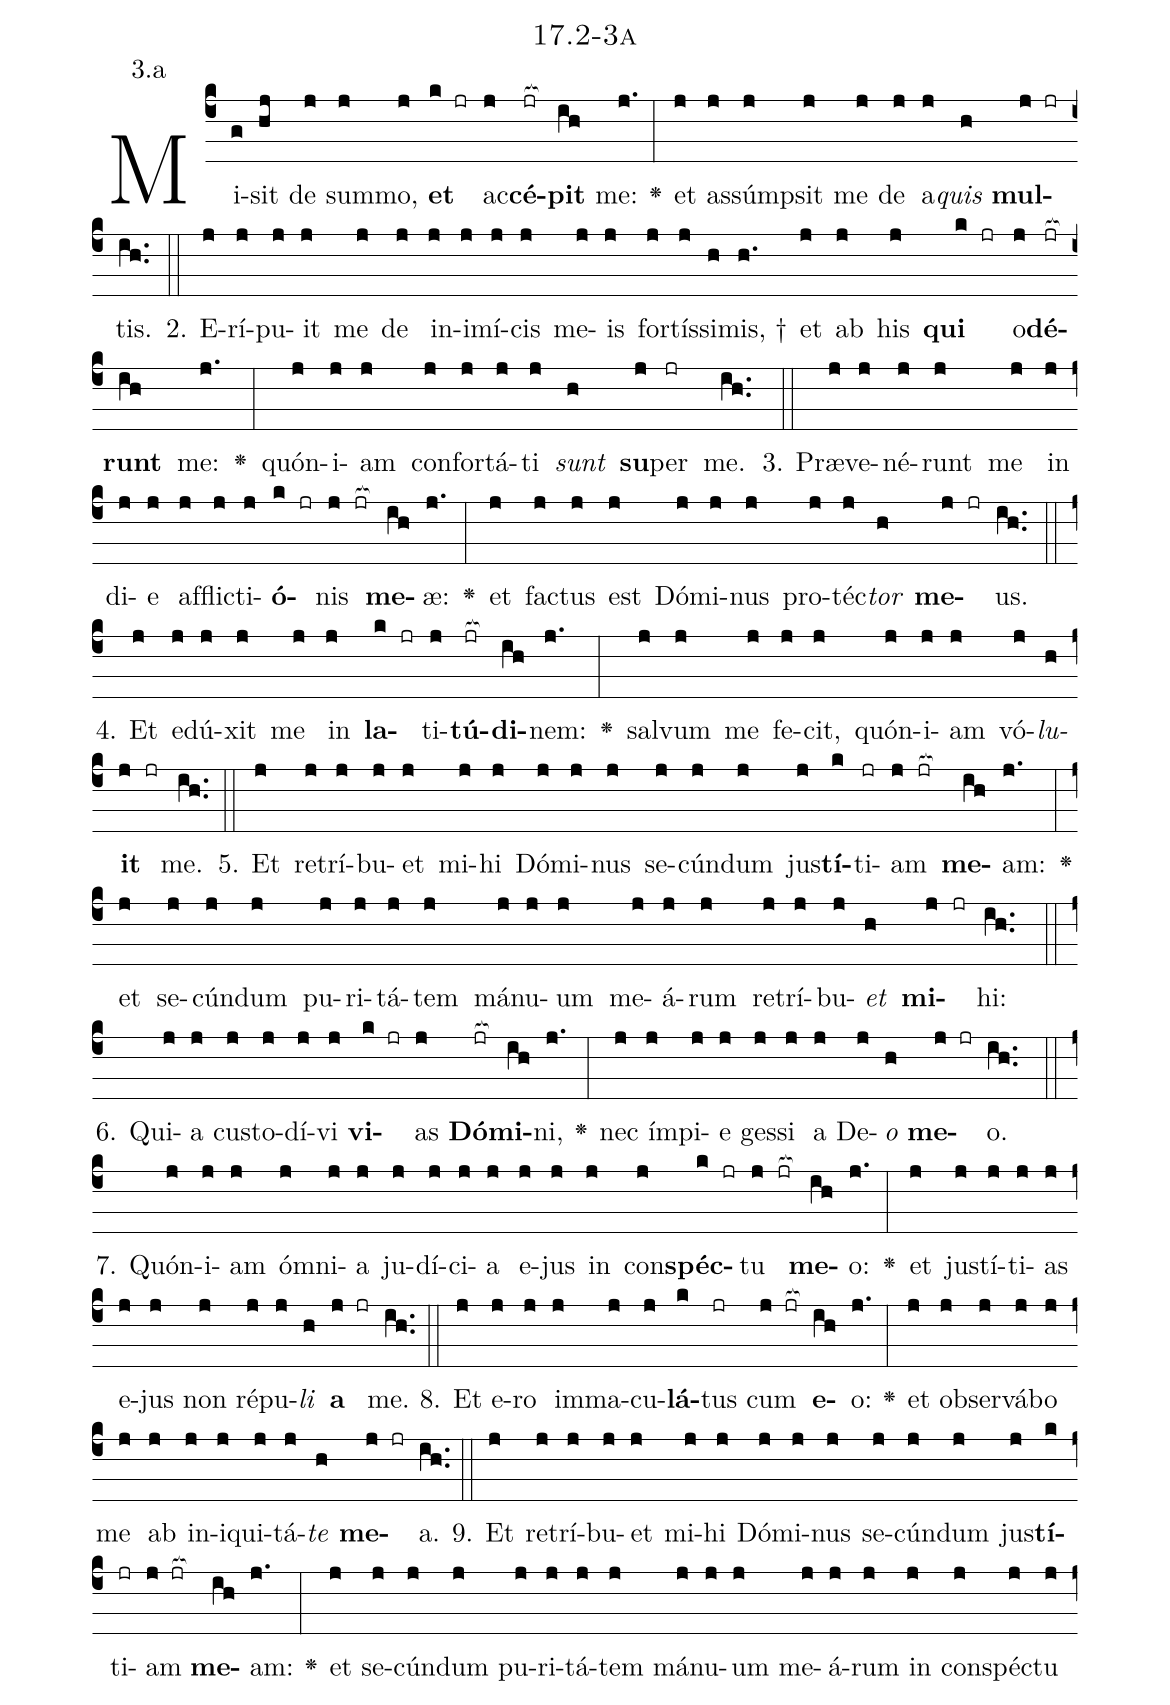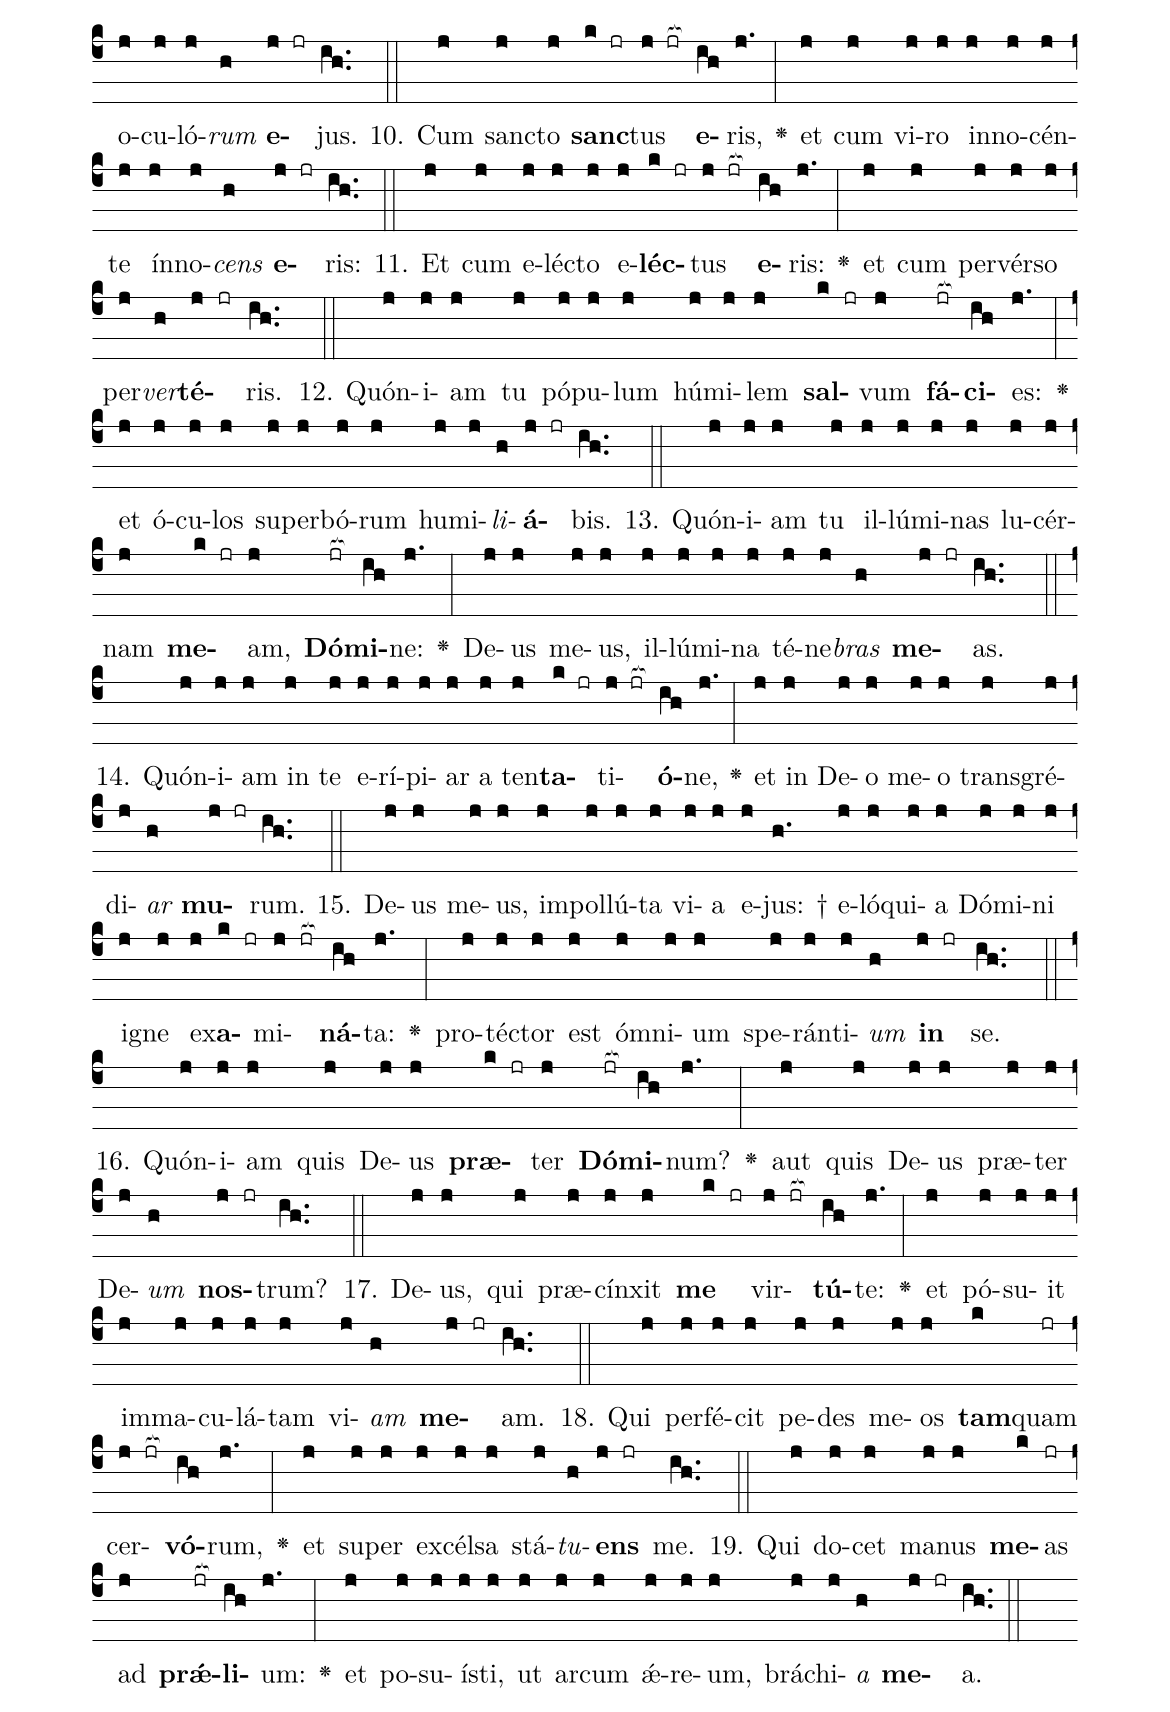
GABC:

name: 17.2-3a;
annotation: 3.a;
%%
(c4)Mi(g)sit(hj) de(j) sum(j)mo,(j) <b>et</b>(k jr) ac(j)<b>cé</b>(jr[ocb:1{])<b>pit</b>(ih[ocb:0}]) me:(j.) <v>\greheightstar</v>(:) et(j) as(j)súmp(j)sit(j) me(j) de(j) a(j)<i>quis</i>(h) <b>mul</b>(j jr)tis.(ih..) (::)
2. E(j)rí(j)pu(j)it(j) me(j) de(j) in(j)i(j)mí(j)cis(j) me(j)is(j) for(j)tís(j)si(h)mis, †(h.) et(j) ab(j) his(j) <b>qui</b>(k jr) o(j)<b>dé</b>(jr[ocb:1{])<b>runt</b>(ih[ocb:0}]) me:(j.) <v>\greheightstar</v>(:) quón(j)i(j)am(j) con(j)for(j)tá(j)ti(j) <i>sunt</i>(h) <b>su</b>(j)per(jr) me.(ih..) (::)
3. Præ(j)ve(j)né(j)runt(j) me(j) in(j) di(j)e(j) af(j)flic(j)ti(j)<b>ó</b>(k jr)nis(j jr[ocb:1{]) <b>me</b>(ih[ocb:0}])æ:(j.) <v>\greheightstar</v>(:) et(j) fac(j)tus(j) est(j) Dó(j)mi(j)nus(j) pro(j)téc(j)<i>tor</i>(h) <b>me</b>(j jr)us.(ih..) (::)
4. Et(j) e(j)dú(j)xit(j) me(j) in(j) <b>la</b>(k jr)ti(j)<b>tú</b>(jr[ocb:1{])<b>di</b>(ih[ocb:0}])nem:(j.) <v>\greheightstar</v>(:) sal(j)vum(j) me(j) fe(j)cit,(j) quón(j)i(j)am(j) vó(j)<i>lu</i>(h)<b>it</b>(j jr) me.(ih..) (::)
5. Et(j) re(j)trí(j)bu(j)et(j) mi(j)hi(j) Dó(j)mi(j)nus(j) se(j)cún(j)dum(j) jus(j)<b>tí</b>(k)ti(jr)am(j jr[ocb:1{]) <b>me</b>(ih[ocb:0}])am:(j.) <v>\greheightstar</v>(:) et(j) se(j)cún(j)dum(j) pu(j)ri(j)tá(j)tem(j) má(j)nu(j)um(j) me(j)á(j)rum(j) re(j)trí(j)bu(j)<i>et</i>(h) <b>mi</b>(j jr)hi:(ih..) (::)
6. Qui(j)a(j) cus(j)to(j)dí(j)vi(j) <b>vi</b>(k jr)as(j) <b>Dó</b>(jr[ocb:1{])<b>mi</b>(ih[ocb:0}])ni,(j.) <v>\greheightstar</v>(:) nec(j) ím(j)pi(j)e(j) ges(j)si(j) a(j) De(j)<i>o</i>(h) <b>me</b>(j jr)o.(ih..) (::)
7. Quón(j)i(j)am(j) óm(j)ni(j)a(j) ju(j)dí(j)ci(j)a(j) e(j)jus(j) in(j) con(j)<b>spéc</b>(k jr)tu(j jr[ocb:1{]) <b>me</b>(ih[ocb:0}])o:(j.) <v>\greheightstar</v>(:) et(j) jus(j)tí(j)ti(j)as(j) e(j)jus(j) non(j) ré(j)pu(j)<i>li</i>(h) <b>a</b>(j jr) me.(ih..) (::)
8. Et(j) e(j)ro(j) im(j)ma(j)cu(j)<b>lá</b>(k)tus(jr) cum(j jr[ocb:1{]) <b>e</b>(ih[ocb:0}])o:(j.) <v>\greheightstar</v>(:) et(j) ob(j)ser(j)vá(j)bo(j) me(j) ab(j) in(j)i(j)qui(j)tá(j)<i>te</i>(h) <b>me</b>(j jr)a.(ih..) (::)
9. Et(j) re(j)trí(j)bu(j)et(j) mi(j)hi(j) Dó(j)mi(j)nus(j) se(j)cún(j)dum(j) jus(j)<b>tí</b>(k)ti(jr)am(j jr[ocb:1{]) <b>me</b>(ih[ocb:0}])am:(j.) <v>\greheightstar</v>(:) et(j) se(j)cún(j)dum(j) pu(j)ri(j)tá(j)tem(j) má(j)nu(j)um(j) me(j)á(j)rum(j) in(j) con(j)spéc(j)tu(j) o(j)cu(j)ló(j)<i>rum</i>(h) <b>e</b>(j jr)jus.(ih..) (::)
10. Cum(j) sanc(j)to(j) <b>sanc</b>(k jr)tus(j jr[ocb:1{]) <b>e</b>(ih[ocb:0}])ris,(j.) <v>\greheightstar</v>(:) et(j) cum(j) vi(j)ro(j) in(j)no(j)cén(j)te(j) ín(j)no(j)<i>cens</i>(h) <b>e</b>(j jr)ris:(ih..) (::)
11. Et(j) cum(j) e(j)léc(j)to(j) e(j)<b>léc</b>(k jr)tus(j jr[ocb:1{]) <b>e</b>(ih[ocb:0}])ris:(j.) <v>\greheightstar</v>(:) et(j) cum(j) per(j)vér(j)so(j) per(j)<i>ver</i>(h)<b>té</b>(j jr)ris.(ih..) (::)
12. Quón(j)i(j)am(j) tu(j) pó(j)pu(j)lum(j) hú(j)mi(j)lem(j) <b>sal</b>(k jr)vum(j) <b>fá</b>(jr[ocb:1{])<b>ci</b>(ih[ocb:0}])es:(j.) <v>\greheightstar</v>(:) et(j) ó(j)cu(j)los(j) su(j)per(j)bó(j)rum(j) hu(j)mi(j)<i>li</i>(h)<b>á</b>(j jr)bis.(ih..) (::)
13. Quón(j)i(j)am(j) tu(j) il(j)lú(j)mi(j)nas(j) lu(j)cér(j)nam(j) <b>me</b>(k jr)am,(j) <b>Dó</b>(jr[ocb:1{])<b>mi</b>(ih[ocb:0}])ne:(j.) <v>\greheightstar</v>(:) De(j)us(j) me(j)us,(j) il(j)lú(j)mi(j)na(j) té(j)ne(j)<i>bras</i>(h) <b>me</b>(j jr)as.(ih..) (::)
14. Quón(j)i(j)am(j) in(j) te(j) e(j)rí(j)pi(j)ar(j) a(j) ten(j)<b>ta</b>(k jr)ti(j jr[ocb:1{])<b>ó</b>(ih[ocb:0}])ne,(j.) <v>\greheightstar</v>(:) et(j) in(j) De(j)o(j) me(j)o(j) trans(j)gré(j)di(j)<i>ar</i>(h) <b>mu</b>(j jr)rum.(ih..) (::)
15. De(j)us(j) me(j)us,(j) im(j)pol(j)lú(j)ta(j) vi(j)a(j) e(j)jus: †(h.) e(j)ló(j)qui(j)a(j) Dó(j)mi(j)ni(j) i(j)gne(j) ex(j)<b>a</b>(k jr)mi(j jr[ocb:1{])<b>ná</b>(ih[ocb:0}])ta:(j.) <v>\greheightstar</v>(:) pro(j)téc(j)tor(j) est(j) óm(j)ni(j)um(j) spe(j)rán(j)ti(j)<i>um</i>(h) <b>in</b>(j jr) se.(ih..) (::)
16. Quón(j)i(j)am(j) quis(j) De(j)us(j) <b>præ</b>(k jr)ter(j) <b>Dó</b>(jr[ocb:1{])<b>mi</b>(ih[ocb:0}])num?(j.) <v>\greheightstar</v>(:) aut(j) quis(j) De(j)us(j) præ(j)ter(j) De(j)<i>um</i>(h) <b>nos</b>(j jr)trum?(ih..) (::)
17. De(j)us,(j) qui(j) præ(j)cín(j)xit(j) <b>me</b>(k jr) vir(j jr[ocb:1{])<b>tú</b>(ih[ocb:0}])te:(j.) <v>\greheightstar</v>(:) et(j) pó(j)su(j)it(j) im(j)ma(j)cu(j)lá(j)tam(j) vi(j)<i>am</i>(h) <b>me</b>(j jr)am.(ih..) (::)
18. Qui(j) per(j)fé(j)cit(j) pe(j)des(j) me(j)os(j) <b>tam</b>(k)quam(jr) cer(j jr[ocb:1{])<b>vó</b>(ih[ocb:0}])rum,(j.) <v>\greheightstar</v>(:) et(j) su(j)per(j) ex(j)cél(j)sa(j) stá(j)<i>tu</i>(h)<b>ens</b>(j jr) me.(ih..) (::)
19. Qui(j) do(j)cet(j) ma(j)nus(j) <b>me</b>(k)as(jr) ad(j) <b>prǽ</b>(jr[ocb:1{])<b>li</b>(ih[ocb:0}])um:(j.) <v>\greheightstar</v>(:) et(j) po(j)su(j)ís(j)ti,(j) ut(j) ar(j)cum(j) ǽ(j)re(j)um,(j) brá(j)chi(j)<i>a</i>(h) <b>me</b>(j jr)a.(ih..) (::)
